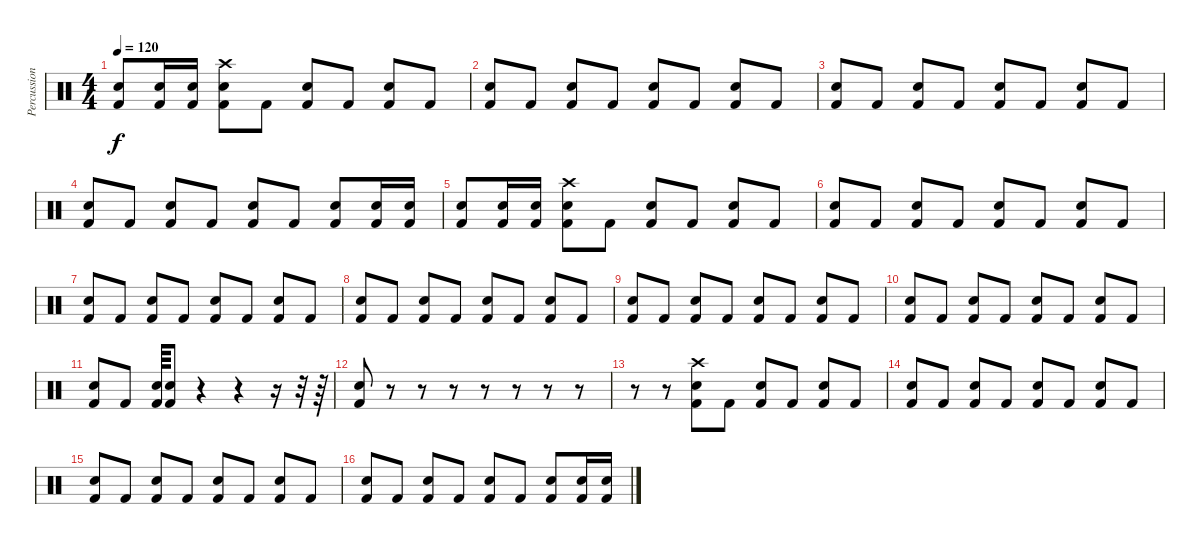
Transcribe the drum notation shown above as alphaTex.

\track ("Percussioni" "Percussion") {instrument percussion}
\staff {score}
\articulation defaults
\ts (4 4)
\tempo 120
\clef neutral
\ks c
("Electric Snare (hit)" "Kick (hit) 2").8{dy f} ("Electric Snare (hit)" "Kick (hit) 2").16 ("Electric Snare (hit)" "Kick (hit) 2").16 ("Crash high (hit)" "Electric Snare (hit)" "Kick (hit) 2").8 "Kick (hit) 2".8 ("Electric Snare (hit)" "Kick (hit) 2").8 "Kick (hit) 2".8 ("Electric Snare (hit)" "Kick (hit) 2").8 "Kick (hit) 2".8 |
("Electric Snare (hit)" "Kick (hit) 2").8 "Kick (hit) 2".8 ("Electric Snare (hit)" "Kick (hit) 2").8 "Kick (hit) 2".8 ("Electric Snare (hit)" "Kick (hit) 2").8 "Kick (hit) 2".8 ("Electric Snare (hit)" "Kick (hit) 2").8 "Kick (hit) 2".8 |
("Electric Snare (hit)" "Kick (hit) 2").8 "Kick (hit) 2".8 ("Electric Snare (hit)" "Kick (hit) 2").8 "Kick (hit) 2".8 ("Electric Snare (hit)" "Kick (hit) 2").8 "Kick (hit) 2".8 ("Electric Snare (hit)" "Kick (hit) 2").8 "Kick (hit) 2".8 |
("Electric Snare (hit)" "Kick (hit) 2").8 "Kick (hit) 2".8 ("Electric Snare (hit)" "Kick (hit) 2").8 "Kick (hit) 2".8 ("Electric Snare (hit)" "Kick (hit) 2").8 "Kick (hit) 2".8 ("Electric Snare (hit)" "Kick (hit) 2").8 ("Electric Snare (hit)" "Kick (hit) 2").16 ("Electric Snare (hit)" "Kick (hit) 2").16 |
("Electric Snare (hit)" "Kick (hit) 2").8 ("Electric Snare (hit)" "Kick (hit) 2").16 ("Electric Snare (hit)" "Kick (hit) 2").16 ("Crash high (hit)" "Electric Snare (hit)" "Kick (hit) 2").8 "Kick (hit) 2".8 ("Electric Snare (hit)" "Kick (hit) 2").8 "Kick (hit) 2".8 ("Electric Snare (hit)" "Kick (hit) 2").8 "Kick (hit) 2".8 |
("Electric Snare (hit)" "Kick (hit) 2").8 "Kick (hit) 2".8 ("Electric Snare (hit)" "Kick (hit) 2").8 "Kick (hit) 2".8 ("Electric Snare (hit)" "Kick (hit) 2").8 "Kick (hit) 2".8 ("Electric Snare (hit)" "Kick (hit) 2").8 "Kick (hit) 2".8 |
("Electric Snare (hit)" "Kick (hit) 2").8 "Kick (hit) 2".8 ("Electric Snare (hit)" "Kick (hit) 2").8 "Kick (hit) 2".8 ("Electric Snare (hit)" "Kick (hit) 2").8 "Kick (hit) 2".8 ("Electric Snare (hit)" "Kick (hit) 2").8 "Kick (hit) 2".8 |
("Electric Snare (hit)" "Kick (hit) 2").8 "Kick (hit) 2".8 ("Electric Snare (hit)" "Kick (hit) 2").8 "Kick (hit) 2".8 ("Electric Snare (hit)" "Kick (hit) 2").8 "Kick (hit) 2".8 ("Electric Snare (hit)" "Kick (hit) 2").8 "Kick (hit) 2".8 |
("Electric Snare (hit)" "Kick (hit) 2").8 "Kick (hit) 2".8 ("Electric Snare (hit)" "Kick (hit) 2").8 "Kick (hit) 2".8 ("Electric Snare (hit)" "Kick (hit) 2").8 "Kick (hit) 2".8 ("Electric Snare (hit)" "Kick (hit) 2").8 "Kick (hit) 2".8 |
("Electric Snare (hit)" "Kick (hit) 2").8 "Kick (hit) 2".8 ("Electric Snare (hit)" "Kick (hit) 2").8 "Kick (hit) 2".8 ("Electric Snare (hit)" "Kick (hit) 2").8 "Kick (hit) 2".8 ("Electric Snare (hit)" "Kick (hit) 2").8 "Kick (hit) 2".8 |
("Electric Snare (hit)" "Kick (hit) 2").8 "Kick (hit) 2".8 ("Electric Snare (hit)" "Kick (hit) 2").64 ("Electric Snare (hit)" "Kick (hit) 2").8 r.4 r.4 r.16 r.32 r.64 |
("Electric Snare (hit)" "Kick (hit) 2").8 r.8 r.8 r.8 r.8 r.8 r.8 r.8 |
r.8 r.8 ("Crash high (hit)" "Electric Snare (hit)" "Kick (hit) 2").8 "Kick (hit) 2".8 ("Electric Snare (hit)" "Kick (hit) 2").8 "Kick (hit) 2".8 ("Electric Snare (hit)" "Kick (hit) 2").8 "Kick (hit) 2".8 |
("Electric Snare (hit)" "Kick (hit) 2").8 "Kick (hit) 2".8 ("Electric Snare (hit)" "Kick (hit) 2").8 "Kick (hit) 2".8 ("Electric Snare (hit)" "Kick (hit) 2").8 "Kick (hit) 2".8 ("Electric Snare (hit)" "Kick (hit) 2").8 "Kick (hit) 2".8 |
("Electric Snare (hit)" "Kick (hit) 2").8 "Kick (hit) 2".8 ("Electric Snare (hit)" "Kick (hit) 2").8 "Kick (hit) 2".8 ("Electric Snare (hit)" "Kick (hit) 2").8 "Kick (hit) 2".8 ("Electric Snare (hit)" "Kick (hit) 2").8 "Kick (hit) 2".8 |
("Electric Snare (hit)" "Kick (hit) 2").8 "Kick (hit) 2".8 ("Electric Snare (hit)" "Kick (hit) 2").8 "Kick (hit) 2".8 ("Electric Snare (hit)" "Kick (hit) 2").8 "Kick (hit) 2".8 ("Electric Snare (hit)" "Kick (hit) 2").8 ("Electric Snare (hit)" "Kick (hit) 2").16 ("Electric Snare (hit)" "Kick (hit) 2").16
